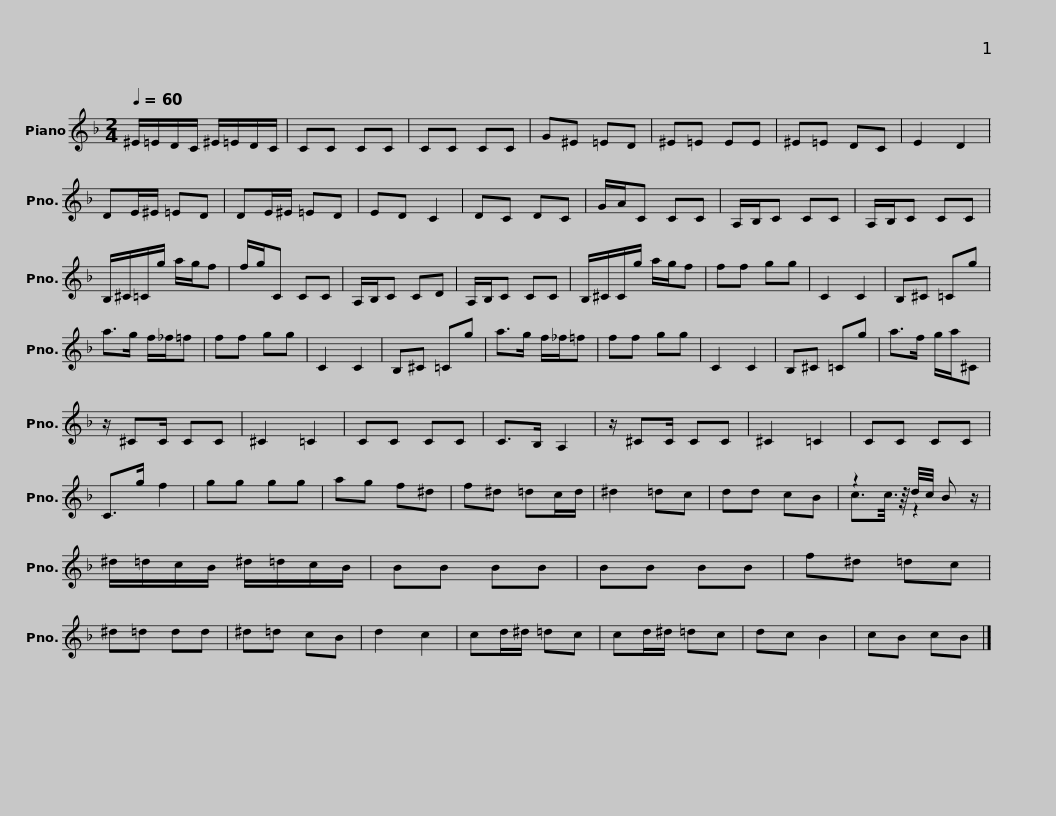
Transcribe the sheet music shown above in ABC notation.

X:1
%%score ( 1 2 )
L:1/8
Q:1/4=60
M:2/4
I:linebreak $
K:F
V:1 treble
V:2 treble
V:1
 ^E/=E/D/C/ ^E/=E/D/C/ | CC CC | CC CC | G^E =ED | ^E=E EE | %5
 ^E=E DC | E2 D2 |$ DE/^E/ =ED | DE/^E/ =ED | ED C2 | %10
 DC DC | G/A/C CC | A,/B,/C CC | A,/B,/C CC |$ B,/^C/=C/g/ a/g/f | %15
 f/g/C CC | A,/B,/C CD | A,/B,/C CC | B,/^C/C/g/ a/g/f | ff gg | %20
 C2 C2 |$ B,^C =Cg | a>g f/_f/=f | ff gg | C2 C2 | %25
 B,^C =Cg | a>g f/_f/=f | ff gg | C2 C2 |$ B,^C =Cg | %30
 a>f g/a/^C | z/ ^CC/ CC | ^C2 =C2 | CC CC | C>B, A,2 | %35
 z/ ^CC/ CC | ^C2 =C2 |$ CC CC | C>g f2 | gg gg | %40
 ag f^d | f^d =dc/d/ | ^d2 =dc | dd cB | z2 d/4c/4 B z/ |$ %45
 ^d/=d/c/B/ ^d/=d/c/B/ | BB BB | BB BB | f^d =dc | ^d=d dd | %50
 ^d=d cB | d2 c2 | cd/^d/ =dc |$ cd/^d/ =dc | dc B2 | %55
 cB cB |] %56
V:2
 x4 | x4 | x4 | x4 | x4 | %5
 x4 | x4 |$ x4 | x4 | x4 | %10
 x4 | x4 | x4 | x4 |$ x4 | %15
 x4 | x4 | x4 | x4 | x4 | %20
 x4 |$ x4 | x4 | x4 | x4 | %25
 x4 | x4 | x4 | x4 |$ x4 | %30
 x4 | x4 | x4 | x4 | x4 | %35
 x4 | x4 |$ x4 | x4 | x4 | %40
 x4 | x4 | x4 | x4 | c3/2c3/8 z/8 z2 |$ %45
 x4 | x4 | x4 | x4 | x4 | %50
 x4 | x4 | x4 |$ x4 | x4 | %55
 x4 |] %56
